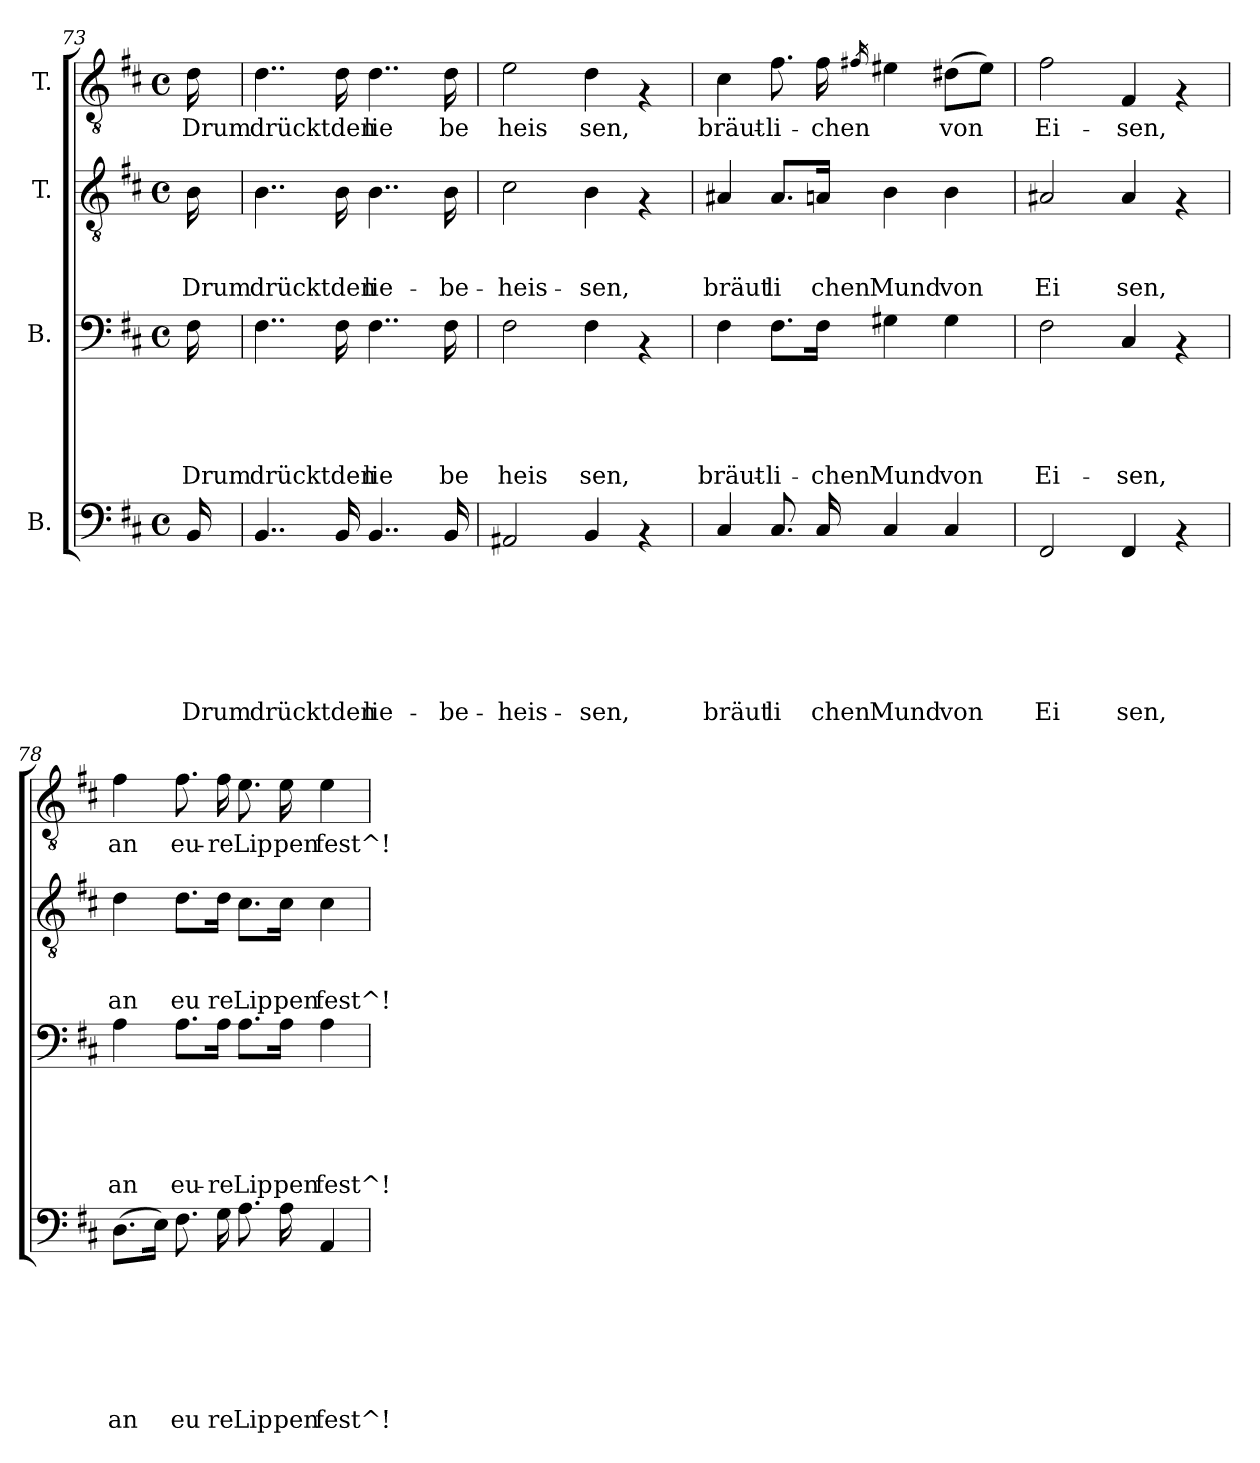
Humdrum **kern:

**kern	**text	**text	**text	**text	**text	**text	**text	**kern	**text	**text	**text	**text	**text	**kern	**text	**text	**text	**kern	**text
*part4	*part4	*part4	*part4	*part4	*part4	*part4	*part4	*part3	*part3	*part3	*part3	*part3	*part3	*part2	*part2	*part2	*part2	*part1	*part1
*staff4	*staff4	*staff4	*staff4	*staff4	*staff4	*staff4	*staff4	*staff3	*staff3	*staff3	*staff3	*staff3	*staff3	*staff2	*staff2	*staff2	*staff2	*staff1	*staff1
*I"B.	*	*	*	*	*	*	*	*I"B.	*	*	*	*	*	*I"T.	*	*	*	*I"T.	*
*clefF4	*	*	*	*	*	*	*	*clefF4	*	*	*	*	*	*clefGv2	*	*	*	*clefGv2	*
*k[f#c#]	*	*	*	*	*	*	*	*k[f#c#]	*	*	*	*	*	*k[f#c#]	*	*	*	*k[f#c#]	*
*D:	*	*	*	*	*	*	*	*D:	*	*	*	*	*	*D:	*	*	*	*D:	*
*M4/4	*	*	*	*	*	*	*	*M4/4	*	*	*	*	*	*M4/4	*	*	*	*M4/4	*
*met(c)	*	*	*	*	*	*	*	*met(c)	*	*	*	*	*	*met(c)	*	*	*	*met(c)	*
=73	=73	=73	=73	=73	=73	=73	=73	=73	=73	=73	=73	=73	=73	=73	=73	=73	=73	=73	=73
!	!	!	!	!	!	!	!LO:LY:b:rj	!	!	!	!	!	!LO:LY:b:rj	!	!	!	!LO:LY:b:rj	!	!LO:LY:b:rj
16BB/	.	.	.	.	.	.	Drum	16F#\	.	.	.	.	Drum	16B\	.	.	Drum	16d\	Drum
=74!	=74!	=74!	=74!	=74!	=74!	=74!	=74!	=74!	=74!	=74!	=74!	=74!	=74!	=74!	=74!	=74!	=74!	=74!	=74!
!	!	!	!	!	!	!	!LO:LY:b:rj	!	!	!	!	!	!LO:LY:b:rj	!	!	!	!LO:LY:b:rj	!	!LO:LY:b:rj
4..BB/	.	.	.	.	.	.	drücktden	4..F#\	.	.	.	.	drücktden	4..B\	.	.	drücktden	4..d\	drücktden
16BB/	.	.	.	.	.	.	.	16F#\	.	.	.	.	.	16B\	.	.	.	16d\	.
!	!	!	!	!	!	!	!LO:LY:b:rj	!	!	!	!	!	!LO:LY:b:rj	!	!	!	!LO:LY:b:rj	!	!LO:LY:b:rj
4..BB/	.	.	.	.	.	.	lie-	4..F#\	.	.	.	.	lie	4..B\	.	.	lie-	4..d\	lie
!	!	!	!	!	!	!	!LO:LY:b:rj	!	!	!	!	!	!LO:LY:b:rj	!	!	!	!LO:LY:b:rj	!	!LO:LY:b:rj
16BB/	.	.	.	.	.	.	-be-	16F#\	.	.	.	.	be	16B\	.	.	-be-	16d\	be
=75!	=75!	=75!	=75!	=75!	=75!	=75!	=75!	=75!	=75!	=75!	=75!	=75!	=75!	=75!	=75!	=75!	=75!	=75!	=75!
!	!	!	!	!	!	!	!LO:LY:b:rj	!	!	!	!	!	!LO:LY:b:rj	!	!	!	!LO:LY:b:rj	!	!LO:LY:b:rj
2AA#X/	.	.	.	.	.	.	-heis-	2F#\	.	.	.	.	heis	2c#\	.	.	-heis-	2e\	heis
!	!	!	!	!	!	!	!LO:LY:b:rj	!	!	!	!	!	!LO:LY:b:rj	!	!	!	!LO:LY:b:rj	!	!LO:LY:b:rj
4BB/	.	.	.	.	.	.	-sen,	4F#\	.	.	.	.	sen,	4B\	.	.	-sen,	4d\	sen,
4rAA	.	.	.	.	.	.	.	4rAA	.	.	.	.	.	4rF	.	.	.	4rF	.
!!LO:PB:g=z
=76!	=76!	=76!	=76!	=76!	=76!	=76!	=76!	=76!	=76!	=76!	=76!	=76!	=76!	=76!	=76!	=76!	=76!	=76!	=76!
!	!	!	!	!	!	!	!LO:LY:b:rj	!	!	!	!	!	!LO:LY:b:rj	!	!	!	!LO:LY:b:rj	!	!LO:LY:b:rj
4C#/	.	.	.	.	.	.	bräut	4F#\	.	.	.	.	bräut-	4A#X/	.	.	bräut	4c#\	bräut-
!	!	!	!	!	!	!	!LO:LY:b:rj	!	!	!	!	!	!LO:LY:b:rj	!	!	!	!LO:LY:b:rj	!	!LO:LY:b:rj
8.C#/	.	.	.	.	.	.	li	8.F#\L	.	.	.	.	-li-	8.A#/L	.	.	li	8.f#\	-li-
!	!	!	!	!	!	!	!LO:LY:b:rj	!	!	!	!	!	!LO:LY:b:rj	!	!	!	!LO:LY:b:rj	!	!LO:LY:b:rj
16C#/	.	.	.	.	.	.	chen	16F#\Jk	.	.	.	.	-chen	16An/Jk	.	.	chen	16f#\	-chen
.	.	.	.	.	.	.	.	.	.	.	.	.	.	.	.	.	.	16qf#X/	.
!	!	!	!	!	!	!	!LO:LY:b:rj	!	!	!	!	!	!LO:LY:b:rj	!	!	!	!LO:LY:b:rj	!	!
4C#/	.	.	.	.	.	.	Mund	4G#X\	.	.	.	.	Mund	4B\	.	.	Mund	4e#X\	.
!	!	!	!	!	!	!	!LO:LY:b:rj	!	!	!	!	!	!LO:LY:b:rj	!	!	!	!LO:LY:b:rj	!	!LO:LY:b:rj
4C#/	.	.	.	.	.	.	von	4G#\	.	.	.	.	von	4B\	.	.	von	(>8d#X\L	von
.	.	.	.	.	.	.	.	.	.	.	.	.	.	.	.	.	.	8e#\J)	.
=77!	=77!	=77!	=77!	=77!	=77!	=77!	=77!	=77!	=77!	=77!	=77!	=77!	=77!	=77!	=77!	=77!	=77!	=77!	=77!
!	!	!	!	!	!	!	!LO:LY:b:rj	!	!	!	!	!	!LO:LY:b:rj	!	!	!	!LO:LY:b:rj	!	!LO:LY:b:rj
2FF#/	.	.	.	.	.	.	Ei	2F#\	.	.	.	.	Ei-	2A#X/	.	.	Ei	2f#\	Ei-
!	!	!	!	!	!	!	!LO:LY:b:rj	!	!	!	!	!	!LO:LY:b:rj	!	!	!	!LO:LY:b:rj	!	!LO:LY:b:rj
4FF#/	.	.	.	.	.	.	sen,	4C#/	.	.	.	.	-sen,	4A#/	.	.	sen,	4F#/	-sen,
4rAA	.	.	.	.	.	.	.	4rAA	.	.	.	.	.	4rF	.	.	.	4rF	.
=78!	=78!	=78!	=78!	=78!	=78!	=78!	=78!	=78!	=78!	=78!	=78!	=78!	=78!	=78!	=78!	=78!	=78!	=78!	=78!
!	!	!	!	!	!	!	!LO:LY:b:rj	!	!	!	!	!	!LO:LY:b:rj	!	!	!	!LO:LY:b:rj	!	!LO:LY:b:rj
(>8.D\L	.	.	.	.	.	.	an	4A\	.	.	.	.	an	4d\	.	.	an	4f#\	an
16E\Jk)	.	.	.	.	.	.	.	.	.	.	.	.	.	.	.	.	.	.	.
!	!	!	!	!	!	!	!LO:LY:b:rj	!	!	!	!	!	!LO:LY:b:rj	!	!	!	!LO:LY:b:rj	!	!LO:LY:b:rj
8.F#\	.	.	.	.	.	.	eu	8.A\L	.	.	.	.	eu-	8.d\L	.	.	eu	8.f#\	eu-
!	!	!	!	!	!	!	!LO:LY:b:rj	!	!	!	!	!	!LO:LY:b:rj	!	!	!	!LO:LY:b:rj	!	!LO:LY:b:rj
16G\	.	.	.	.	.	.	re	16A\Jk	.	.	.	.	-re	16d\Jk	.	.	re	16f#\	-re
!	!	!	!	!	!	!	!LO:LY:b:rj	!	!	!	!	!	!LO:LY:b:rj	!	!	!	!LO:LY:b:rj	!	!LO:LY:b:rj
8.A\	.	.	.	.	.	.	Lip	8.A\L	.	.	.	.	Lip	8.c#\L	.	.	Lip	8.e\	Lip
!	!	!	!	!	!	!	!LO:LY:b:rj	!	!	!	!	!	!LO:LY:b:rj	!	!	!	!LO:LY:b:rj	!	!LO:LY:b:rj
16A\	.	.	.	.	.	.	pen	16A\Jk	.	.	.	.	pen	16c#\Jk	.	.	pen	16e\	pen
!	!	!	!	!	!	!	!LO:LY:b:rj	!	!	!	!	!	!LO:LY:b:rj	!	!	!	!LO:LY:b:rj	!	!LO:LY:b:rj
4AA/	.	.	.	.	.	.	fest^!	4A\	.	.	.	.	fest^!	4c#\	.	.	fest^!	4e\	fest^!
=!	=!	=!	=!	=!	=!	=!	=!	=!	=!	=!	=!	=!	=!	=!	=!	=!	=!	=!	=!
*-	*-	*-	*-	*-	*-	*-	*-	*-	*-	*-	*-	*-	*-	*-	*-	*-	*-	*-	*-
